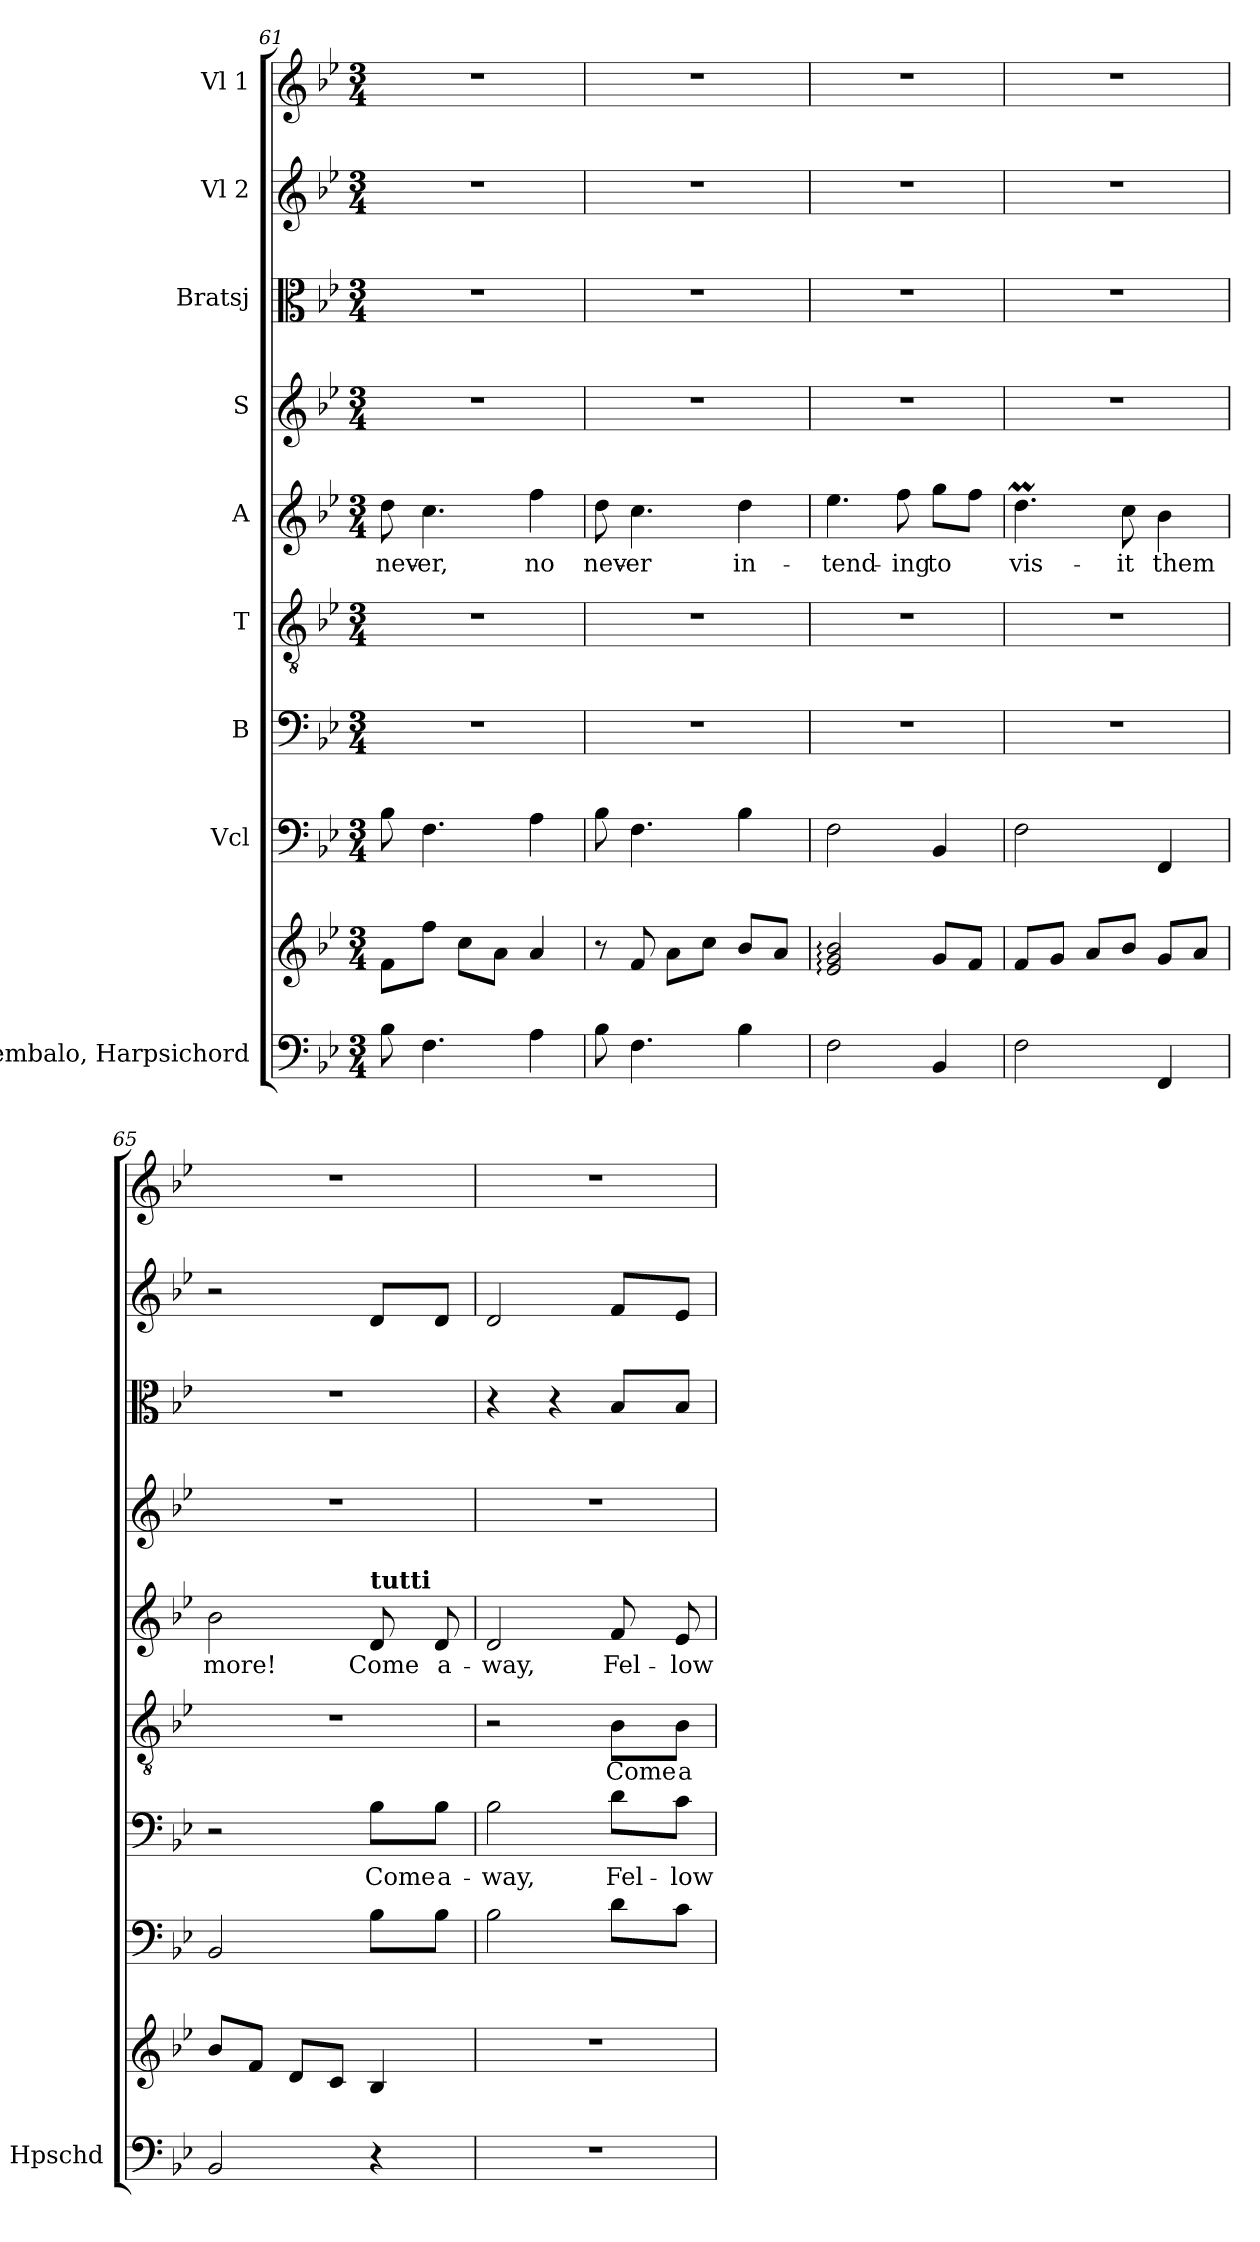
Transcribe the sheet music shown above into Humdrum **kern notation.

**kern	**kern	**kern	**kern	**text	**kern	**text	**kern	**text	**kern	**kern	**kern	**kern
*part9	*part9	*part8	*part7	*part7	*part6	*part6	*part5	*part5	*part4	*part3	*part2	*part1
*staff10	*staff9	*staff8	*staff7	*staff7	*staff6	*staff6	*staff5	*staff5	*staff4	*staff3	*staff2	*staff1
*I"Cembalo, Harpsichord	*	*I"Vcl	*I"B	*	*I"T	*	*I"A	*	*I"S	*I"Bratsj	*I"Vl 2	*I"Vl 1
*I'Hpschd	*	*	*	*	*	*	*	*	*	*	*	*
*clefF4	*clefG2	*clefF4	*clefF4	*	*clefGv2	*	*clefG2	*	*clefG2	*clefC3	*clefG2	*clefG2
*	*	*ITrd7c12	*	*	*	*	*	*	*	*	*	*
*k[b-e-]	*k[b-e-]	*k[b-e-]	*k[b-e-]	*	*k[b-e-]	*	*k[b-e-]	*	*k[b-e-]	*k[b-e-]	*k[b-e-]	*k[b-e-]
*M3/4	*M3/4	*M3/4	*M3/4	*	*M3/4	*	*M3/4	*	*M3/4	*M3/4	*M3/4	*M3/4
=61	=61	=61	=61	=61	=61	=61	=61	=61	=61	=61	=61	=61
!	!	!	!	!	!	!	!	!LO:LY:b	!	!	!	!
8B-\	8f\L	8BB-\	2.r	.	2.r	.	8dd\	nev-	2.r	2.r	2.r	2.r
!	!	!	!	!	!	!	!	!LO:LY:b	!	!	!	!
4.F\	8ff\J	4.FF\	.	.	.	.	4.cc\	-er,	.	.	.	.
.	8cc\L	.	.	.	.	.	.	.	.	.	.	.
.	8a\J	.	.	.	.	.	.	.	.	.	.	.
!	!	!	!	!	!	!	!	!LO:LY:b	!	!	!	!
4A\	4a/	4AA\	.	.	.	.	4ff\	no	.	.	.	.
!!LO:PB:g=z
=62	=62	=62	=62	=62	=62	=62	=62	=62	=62	=62	=62	=62
!	!	!	!	!	!	!	!	!LO:LY:b	!	!	!	!
8B-\	8r	8BB-\	2.r	.	2.r	.	8dd\	nev-	2.r	2.r	2.r	2.r
!	!	!	!	!	!	!	!	!LO:LY:b	!	!	!	!
4.F\	8f/	4.FF\	.	.	.	.	4.cc\	-er	.	.	.	.
.	8a\L	.	.	.	.	.	.	.	.	.	.	.
.	8cc\J	.	.	.	.	.	.	.	.	.	.	.
!	!	!	!	!	!	!	!	!LO:LY:b	!	!	!	!
4B-\	8b-/L	4BB-\	.	.	.	.	4dd\	in-	.	.	.	.
.	8a/J	.	.	.	.	.	.	.	.	.	.	.
=63	=63	=63	=63	=63	=63	=63	=63	=63	=63	=63	=63	=63
!	!	!	!	!	!	!	!	!LO:LY:b	!	!	!	!
2F\	2e-/: 2g/: 2b-/:	2FF\	2.r	.	2.r	.	4.ee-\	-tend-	2.r	2.r	2.r	2.r
!	!	!	!	!	!	!	!	!LO:LY:b	!	!	!	!
.	.	.	.	.	.	.	8ff\	-ing	.	.	.	.
!	!	!	!	!	!	!	!	!LO:LY:b	!	!	!	!
4BB-/	8g/L	4BBB-/	.	.	.	.	8gg\L	to	.	.	.	.
.	8f/J	.	.	.	.	.	8ff\J	.	.	.	.	.
=64	=64	=64	=64	=64	=64	=64	=64	=64	=64	=64	=64	=64
!	!	!	!	!	!	!	!	!LO:LY:b	!	!	!	!
2F\	8f/L	2FF\	2.r	.	2.r	.	4.ddm\	vis-	2.r	2.r	2.r	2.r
.	8g/J	.	.	.	.	.	.	.	.	.	.	.
.	8a/L	.	.	.	.	.	.	.	.	.	.	.
!	!	!	!	!	!	!	!	!LO:LY:b	!	!	!	!
.	8b-/J	.	.	.	.	.	8cc\	-it	.	.	.	.
!	!	!	!	!	!	!	!	!LO:LY:b	!	!	!	!
4FF/	8g/L	4FFF/	.	.	.	.	4b-\	them	.	.	.	.
.	8a/J	.	.	.	.	.	.	.	.	.	.	.
=65	=65	=65	=65	=65	=65	=65	=65	=65	=65	=65	=65	=65
!	!	!	!	!	!	!	!	!LO:LY:b	!	!	!	!
2BB-/	8b-/L	2BBB-/	2r	.	2.r	.	2b-\	more!	2.r	2.r	2r	2.r
.	8f/J	.	.	.	.	.	.	.	.	.	.	.
.	8d/L	.	.	.	.	.	.	.	.	.	.	.
.	8c/J	.	.	.	.	.	.	.	.	.	.	.
!	!	!	!	!	!	!	!LO:TX:a:B:t=tutti	!	!	!	!	!
!	!	!	!	!LO:LY:b	!	!	!	!LO:LY:b	!	!	!	!
4r	4B-/	8BB-\L	8B-\L	Come	.	.	8d/	Come	.	.	8d/L	.
!	!	!	!	!LO:LY:b	!	!	!	!LO:LY:b	!	!	!	!
.	.	8BB-\J	8B-\J	a-	.	.	8d/	a-	.	.	8d/J	.
=66	=66	=66	=66	=66	=66	=66	=66	=66	=66	=66	=66	=66
!	!	!	!	!LO:LY:b	!	!	!	!LO:LY:b	!	!	!	!
2.r	2.r	2BB-\	2B-\	-way,	2r	.	2d/	-way,	2.r	4r	2d/	2.r
.	.	.	.	.	.	.	.	.	.	4r	.	.
!	!	!	!	!LO:LY:b	!	!LO:LY:b	!	!LO:LY:b	!	!	!	!
.	.	8D\L	8d\L	Fel-	8B-\L	Come	8f/	Fel-	.	8B-/L	8f/L	.
!	!	!	!	!LO:LY:b	!	!LO:LY:b	!	!LO:LY:b	!	!	!	!
.	.	8C\J	8c\J	-low	8B-\J	a-	8e-/	-low	.	8B-/J	8e-/J	.
=	=	=	=	=	=	=	=	=	=	=	=	=
*-	*-	*-	*-	*-	*-	*-	*-	*-	*-	*-	*-	*-
